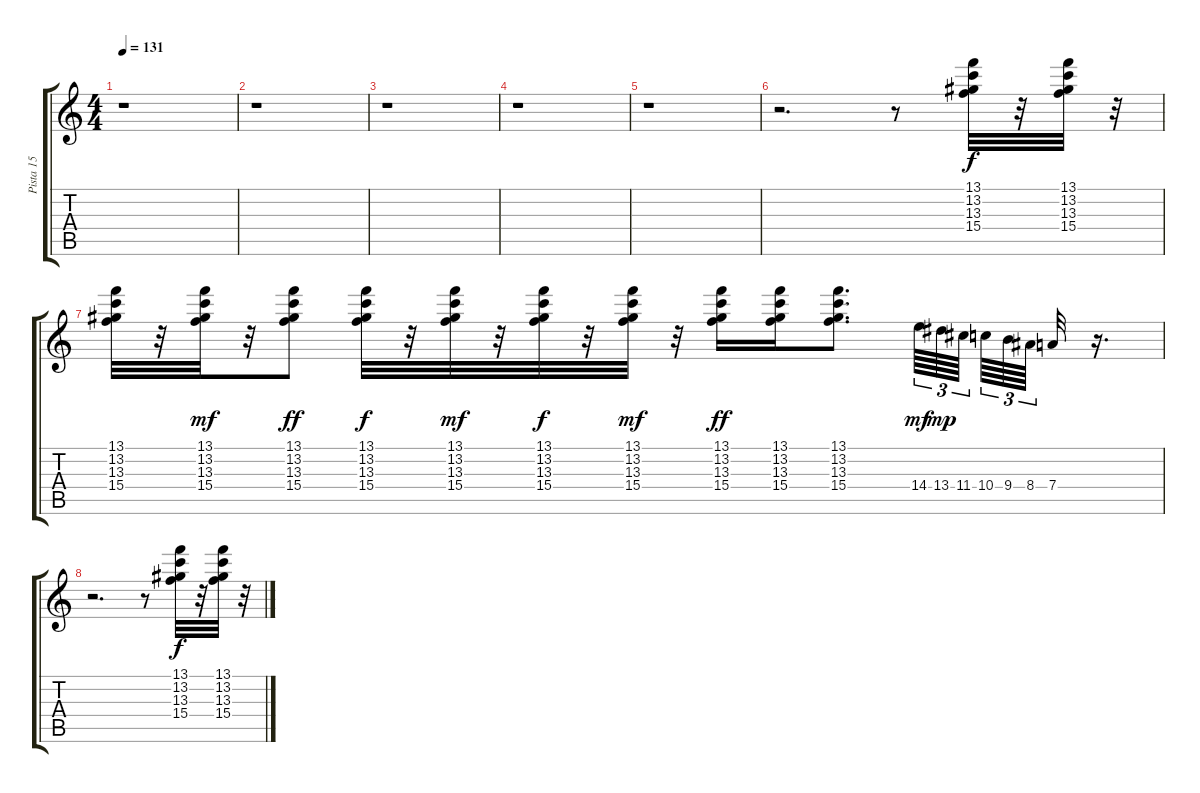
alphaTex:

\track ("Pista 15" "Pista 15") {instrument distortionguitar}
\staff {score tabs}
\tuning (E4 B3 G3 D3 A2 E2) {hide}
\ts (4 4)
\tempo 131
\clef g2
\ks c
r.1{dy f} |
r.1 |
r.1 |
r.1 |
r.1 |
r.2{d} r.8 (13.1 13.2 13.3 15.4).32 r.32 (13.1 13.2 13.3 15.4).32 r.32 |
(13.1 13.2 13.3 15.4).32 r.32 (13.1 13.2 13.3 15.4).32{dy mf} r.32 (13.1 13.2 13.3 15.4).8{dy ff} (13.1 13.2 13.3 15.4).32{dy f} r.32 (13.1 13.2 13.3 15.4).32{dy mf} r.32 (13.1 13.2 13.3 15.4).32{dy f} r.32 (13.1 13.2 13.3 15.4).32{dy mf} r.32 (13.1 13.2 13.3 15.4).16{dy ff} (13.1 13.2 13.3 15.4).16 (13.1 13.2 13.3 15.4).8{d} 14.4.64{tu (3 2) dy mf} 13.4.64{tu (3 2) dy mp} 11.4.64{tu (3 2)} 10.4.64{tu (3 2)} 9.4.64{tu (3 2)} 8.4.64{tu (3 2)} 7.4.32 r.16{d} |
r.2{d} r.8 (13.1 13.2 13.3 15.4).32{dy f} r.32 (13.1 13.2 13.3 15.4).32 r.32
